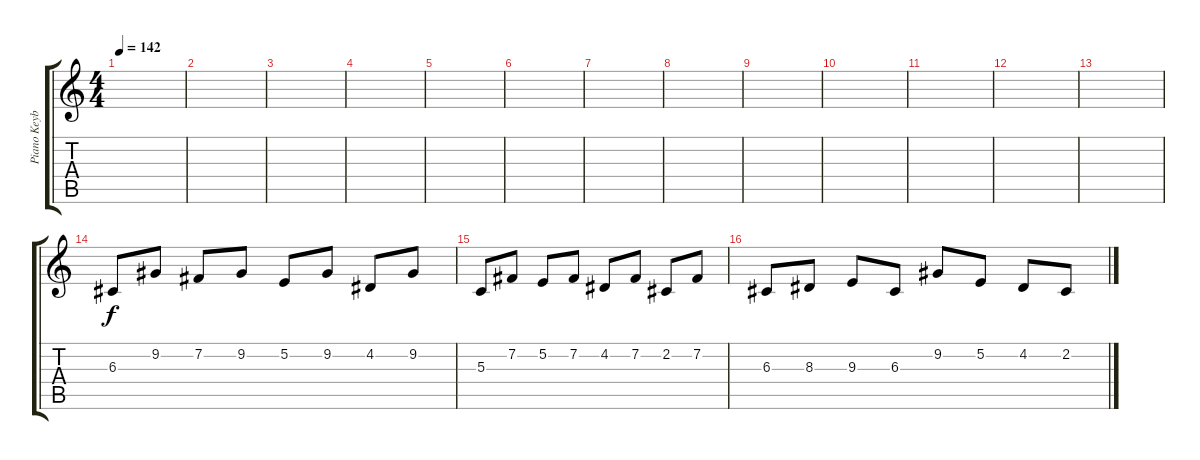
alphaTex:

\track ("Piano Keyboard" "Piano Keyb") {instrument acousticgrandpiano}
\staff {score tabs}
\tuning (E4 B3 G3 D3 A2 E2) {hide}
\ts (4 4)
\tempo 142
\clef g2
\ks c
|
|
|
|
|
|
|
|
|
|
|
|
|
6.3.8 9.2.8 7.2.8 9.2.8 5.2.8 9.2.8 4.2.8 9.2.8 |
5.3.8 7.2.8 5.2.8 7.2.8 4.2.8 7.2.8 2.2.8 7.2.8 |
6.3.8 8.3.8 9.3.8 6.3.8 9.2.8 5.2.8 4.2.8 2.2.8
